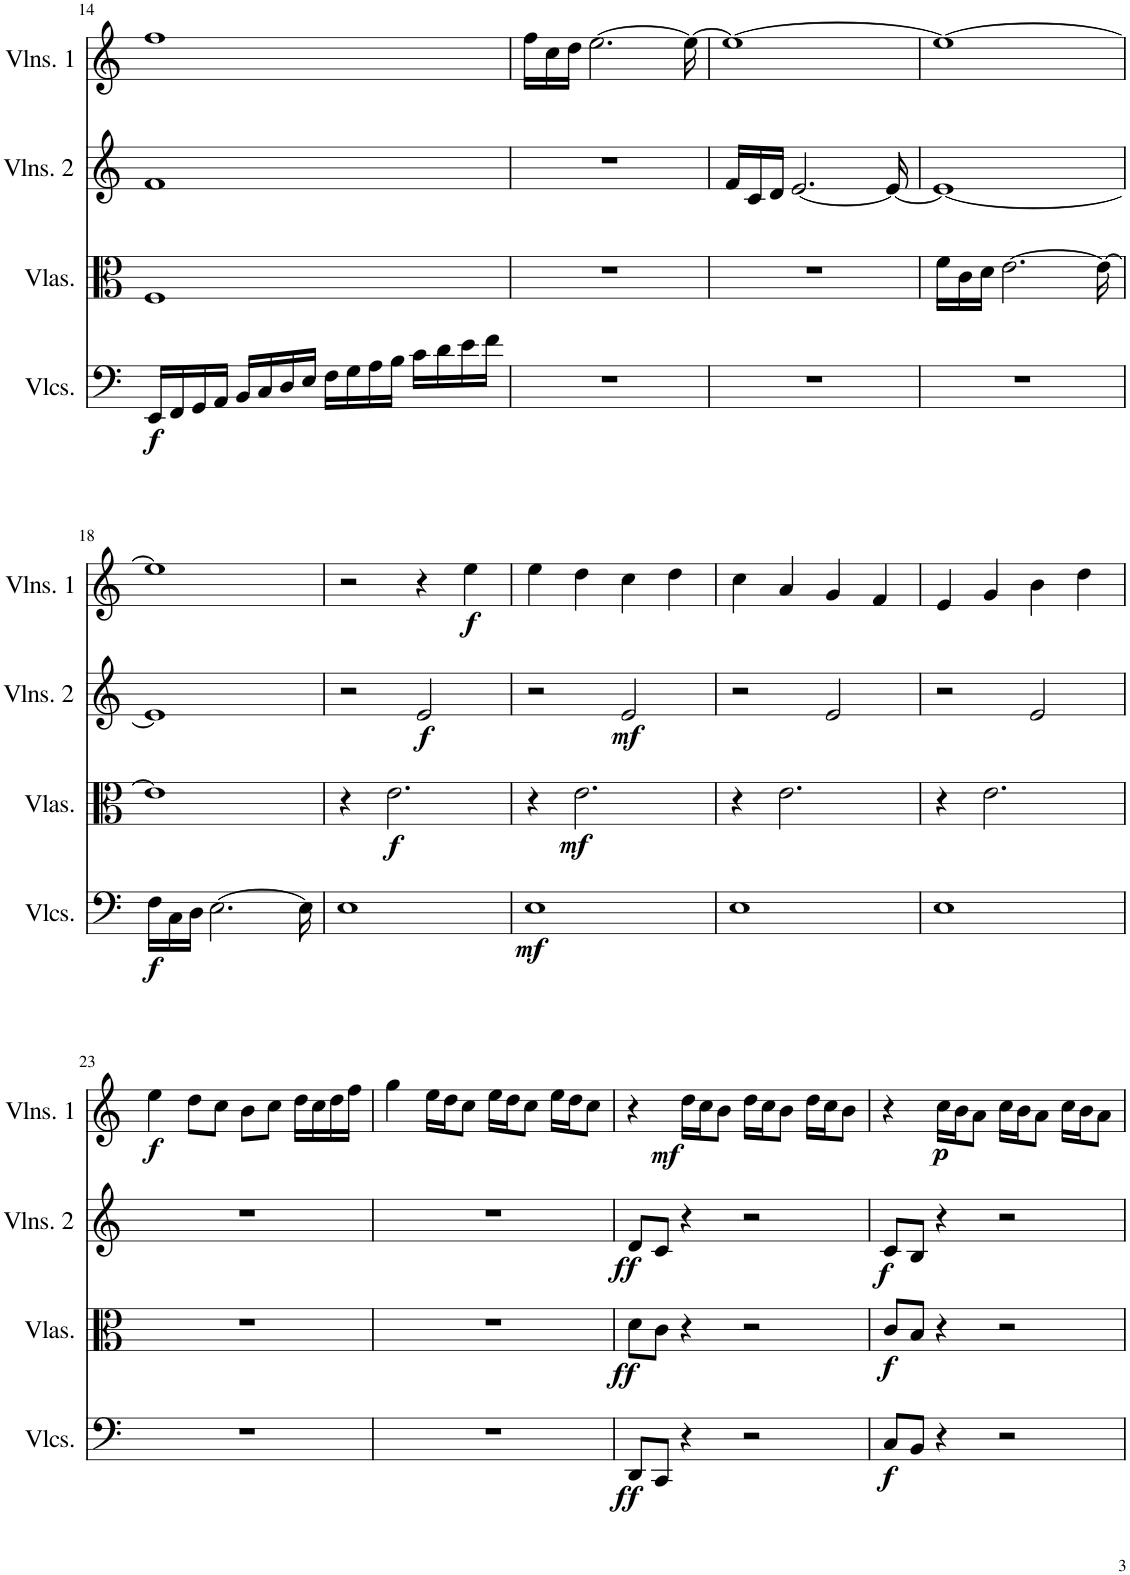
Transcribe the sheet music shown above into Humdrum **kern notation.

**kern	**dynam	**kern	**dynam	**kern	**dynam	**kern	**dynam
*part4	*part4	*part3	*part3	*part2	*part2	*part1	*part1
*staff4	*staff4	*staff3	*staff3	*staff2	*staff2	*staff1	*staff1
*I"Violoncellos	*	*I"Violas	*	*I"Violins 2	*	*I"Violins 1	*
*I'Vlcs.	*	*I'Vlas.	*	*I'Vlns. 2	*	*I'Vlns. 1	*
!!LO:PB:g=z
*clefF4	*	*clefC3	*	*clefG2	*	*clefG2	*
*k[]	*	*k[]	*	*k[]	*	*k[]	*
*M4/4	*	*M4/4	*	*M4/4	*	*M4/4	*
=14	=14	=14	=14	=14	=14	=14	=14
!	!LO:DY:b	!	!	!	!	!	!
16EE/LL	f	1F	.	1f	.	1ff	.
16FF/	.	.	.	.	.	.	.
16GG/	.	.	.	.	.	.	.
16AA/JJ	.	.	.	.	.	.	.
16BB/LL	.	.	.	.	.	.	.
16C/	.	.	.	.	.	.	.
16D/	.	.	.	.	.	.	.
16E/JJ	.	.	.	.	.	.	.
16F\LL	.	.	.	.	.	.	.
16G\	.	.	.	.	.	.	.
16A\	.	.	.	.	.	.	.
16B\JJ	.	.	.	.	.	.	.
16c\LL	.	.	.	.	.	.	.
16d\	.	.	.	.	.	.	.
16e\	.	.	.	.	.	.	.
16f\JJ	.	.	.	.	.	.	.
=15	=15	=15	=15	=15	=15	=15	=15
1r	.	1r	.	1r	.	16ff\LL	.
.	.	.	.	.	.	16cc\	.
.	.	.	.	.	.	16dd\JJ	.
.	.	.	.	.	.	[2.ee\	.
.	.	.	.	.	.	16ee\_	.
=16	=16	=16	=16	=16	=16	=16	=16
1r	.	1r	.	16f/LL	.	1ee_	.
.	.	.	.	16c/	.	.	.
.	.	.	.	16d/JJ	.	.	.
.	.	.	.	[2.e/	.	.	.
.	.	.	.	16e/_	.	.	.
=17	=17	=17	=17	=17	=17	=17	=17
1r	.	16f\LL	.	1e_	.	1ee_	.
.	.	16c\	.	.	.	.	.
.	.	16d\JJ	.	.	.	.	.
.	.	[2.e\	.	.	.	.	.
.	.	16e\_	.	.	.	.	.
!!LO:LB:g=z
=18	=18	=18	=18	=18	=18	=18	=18
!	!LO:DY:b	!	!	!	!	!	!
16F\LL	f	1e]	.	1e]	.	1ee]	.
16C\	.	.	.	.	.	.	.
16D\JJ	.	.	.	.	.	.	.
[2.E\	.	.	.	.	.	.	.
16E\]	.	.	.	.	.	.	.
=19	=19	=19	=19	=19	=19	=19	=19
1E	.	4r	.	2r	.	2r	.
!	!	!	!LO:DY:b	!	!	!	!
.	.	2.e\	f	.	.	.	.
!	!	!	!	!	!LO:DY:b	!	!
.	.	.	.	2e/	f	4r	.
!	!	!	!	!	!	!	!LO:DY:b
.	.	.	.	.	.	4ee\	f
=20	=20	=20	=20	=20	=20	=20	=20
!	!LO:DY:b	!	!	!	!	!	!
1E	mf	4r	.	2r	.	4ee\	.
!	!	!	!LO:DY:b	!	!	!	!
.	.	2.e\	mf	.	.	4dd\	.
!	!	!	!	!	!LO:DY:b	!	!
.	.	.	.	2e/	mf	4cc\	.
.	.	.	.	.	.	4dd\	.
=21	=21	=21	=21	=21	=21	=21	=21
1E	.	4r	.	2r	.	4cc\	.
.	.	2.e\	.	.	.	4a/	.
.	.	.	.	2e/	.	4g/	.
.	.	.	.	.	.	4f/	.
=22	=22	=22	=22	=22	=22	=22	=22
1E	.	4r	.	2r	.	4e/	.
.	.	2.e\	.	.	.	4g/	.
.	.	.	.	2e/	.	4b\	.
.	.	.	.	.	.	4dd\	.
!!LO:LB:g=z
=23	=23	=23	=23	=23	=23	=23	=23
!	!	!	!	!	!	!	!LO:DY:b
1r	.	1r	.	1r	.	4ee\	f
.	.	.	.	.	.	8dd\L	.
.	.	.	.	.	.	8cc\J	.
.	.	.	.	.	.	8b\L	.
.	.	.	.	.	.	8cc\J	.
.	.	.	.	.	.	16dd\LL	.
.	.	.	.	.	.	16cc\	.
.	.	.	.	.	.	16dd\	.
.	.	.	.	.	.	16ff\JJ	.
=24	=24	=24	=24	=24	=24	=24	=24
1r	.	1r	.	1r	.	4gg\	.
.	.	.	.	.	.	16ee\LL	.
.	.	.	.	.	.	16dd\J	.
.	.	.	.	.	.	8cc\J	.
.	.	.	.	.	.	16ee\LL	.
.	.	.	.	.	.	16dd\J	.
.	.	.	.	.	.	8cc\J	.
.	.	.	.	.	.	16ee\LL	.
.	.	.	.	.	.	16dd\J	.
.	.	.	.	.	.	8cc\J	.
=25	=25	=25	=25	=25	=25	=25	=25
!	!LO:DY:b	!	!LO:DY:b	!	!LO:DY:b	!	!
8DD/L	ff	8d\L	ff	8d/L	ff	4r	.
8CC/J	.	8c\J	.	8c/J	.	.	.
!	!	!	!	!	!	!	!LO:DY:b
4r	.	4r	.	4r	.	16dd\LL	mf
.	.	.	.	.	.	16cc\J	.
.	.	.	.	.	.	8b\J	.
2r	.	2r	.	2r	.	16dd\LL	.
.	.	.	.	.	.	16cc\J	.
.	.	.	.	.	.	8b\J	.
.	.	.	.	.	.	16dd\LL	.
.	.	.	.	.	.	16cc\J	.
.	.	.	.	.	.	8b\J	.
=26	=26	=26	=26	=26	=26	=26	=26
!	!LO:DY:b	!	!LO:DY:b	!	!LO:DY:b	!	!
8C/L	f	8c/L	f	8c/L	f	4r	.
8BB/J	.	8B/J	.	8B/J	.	.	.
!	!	!	!	!	!	!	!LO:DY:b
4r	.	4r	.	4r	.	16cc\LL	p
.	.	.	.	.	.	16b\J	.
.	.	.	.	.	.	8a\J	.
2r	.	2r	.	2r	.	16cc\LL	.
.	.	.	.	.	.	16b\J	.
.	.	.	.	.	.	8a\J	.
.	.	.	.	.	.	16cc\LL	.
.	.	.	.	.	.	16b\J	.
.	.	.	.	.	.	8a\J	.
=	=	=	=	=	=	=	=
*-	*-	*-	*-	*-	*-	*-	*-
